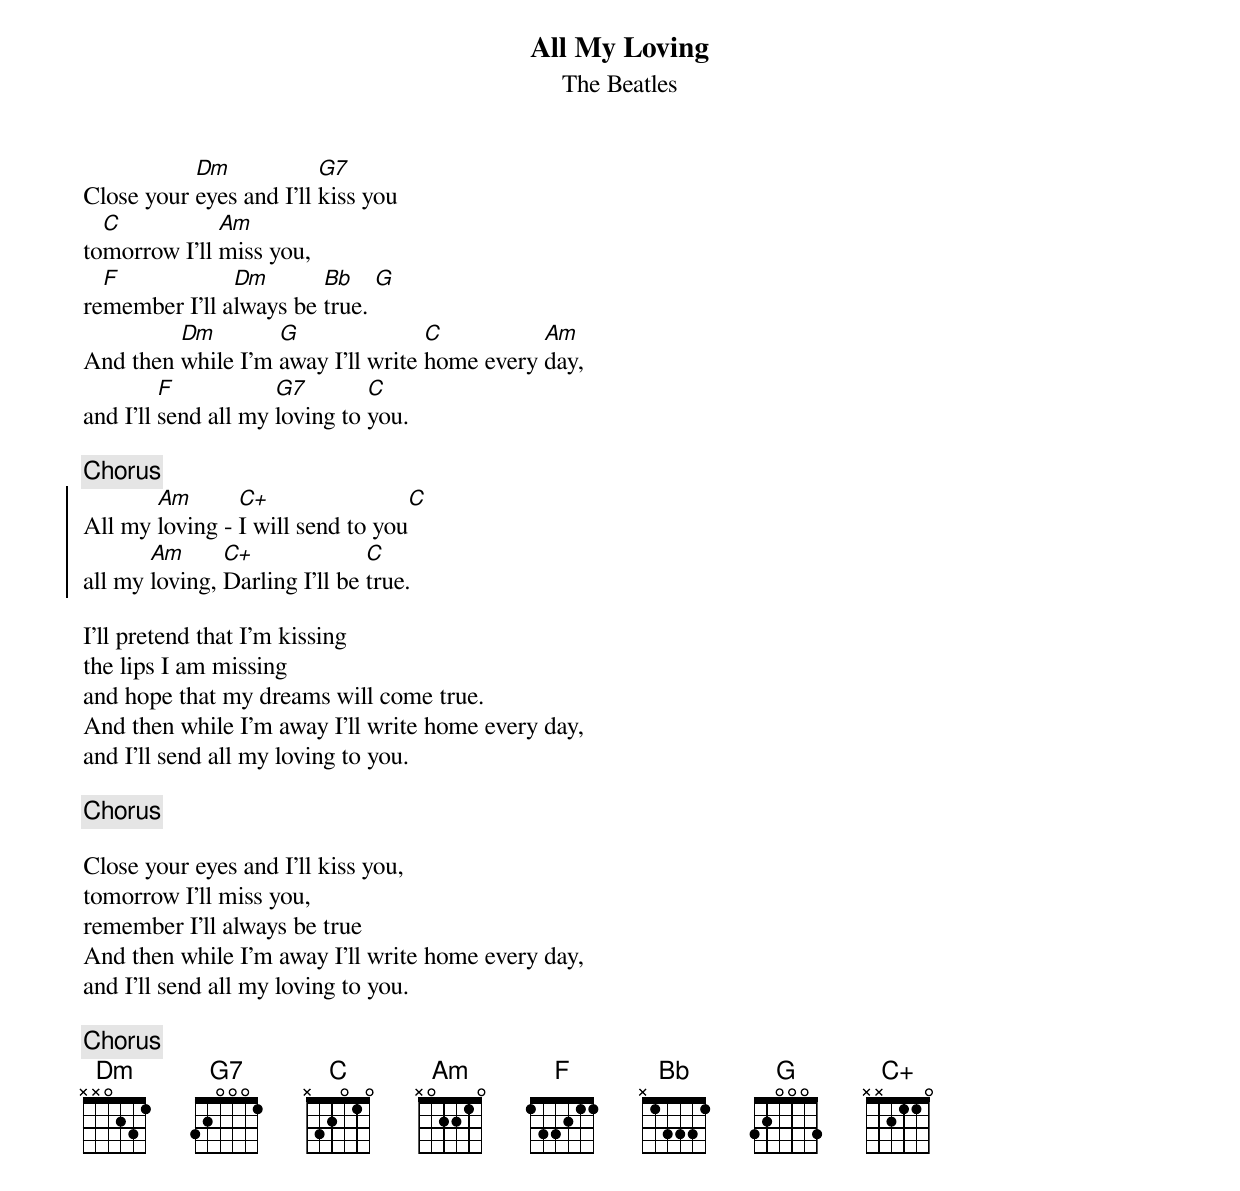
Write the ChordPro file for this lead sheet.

{t:All My Loving}
{st:The Beatles}

Close your [Dm]eyes and I'll [G7]kiss you
to[C]morrow I'll [Am]miss you,
re[F]member I'll a[Dm]lways be [Bb]true. [G]
And then [Dm]while I'm [G]away I'll write [C]home every [Am]day,
and I'll [F]send all my [G7]loving to [C]you.

{c:Chorus}
{soc}
All my [Am]loving - [C+]I will send to you[C]
all my [Am]loving, [C+]Darling I'll be [C]true.
{eoc}

I'll pretend that I'm kissing
the lips I am missing
and hope that my dreams will come true.
And then while I'm away I'll write home every day,
and I'll send all my loving to you.

{c:Chorus}

Close your eyes and I'll kiss you,
tomorrow I'll miss you,
remember I'll always be true
And then while I'm away I'll write home every day,
and I'll send all my loving to you.

{c:Chorus}
